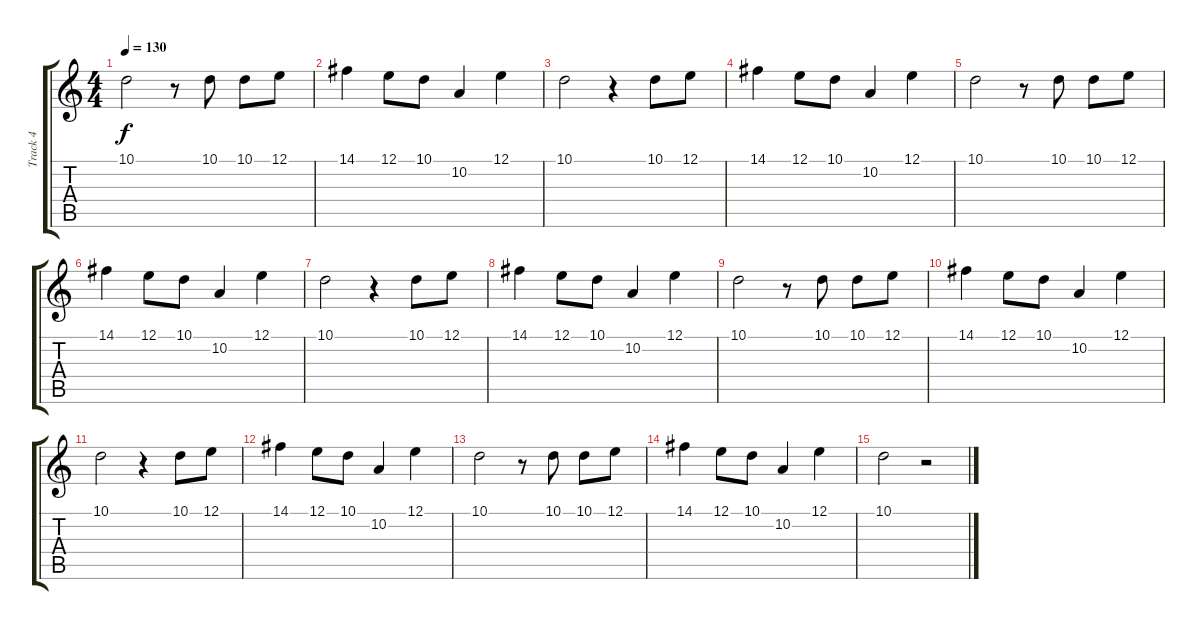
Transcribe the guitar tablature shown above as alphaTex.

\track ("Track 4" "Track 4") {instrument sopranosax}
\staff {score tabs}
\tuning (E4 B3 G3 D3 A2 D2) {hide}
\ts (4 4)
\tempo 130
\clef g2
\ks c
10.1.2{dy f} r.8 10.1.8 10.1.8 12.1.8 |
14.1.4 12.1.8 10.1.8 10.2.4 12.1.4 |
10.1.2 r.4 10.1.8 12.1.8 |
14.1.4 12.1.8 10.1.8 10.2.4 12.1.4 |
10.1.2 r.8 10.1.8 10.1.8 12.1.8 |
14.1.4 12.1.8 10.1.8 10.2.4 12.1.4 |
10.1.2 r.4 10.1.8 12.1.8 |
14.1.4 12.1.8 10.1.8 10.2.4 12.1.4 |
10.1.2 r.8 10.1.8 10.1.8 12.1.8 |
14.1.4 12.1.8 10.1.8 10.2.4 12.1.4 |
10.1.2 r.4 10.1.8 12.1.8 |
14.1.4 12.1.8 10.1.8 10.2.4 12.1.4 |
10.1.2 r.8 10.1.8 10.1.8 12.1.8 |
14.1.4 12.1.8 10.1.8 10.2.4 12.1.4 |
10.1.2 r.2
